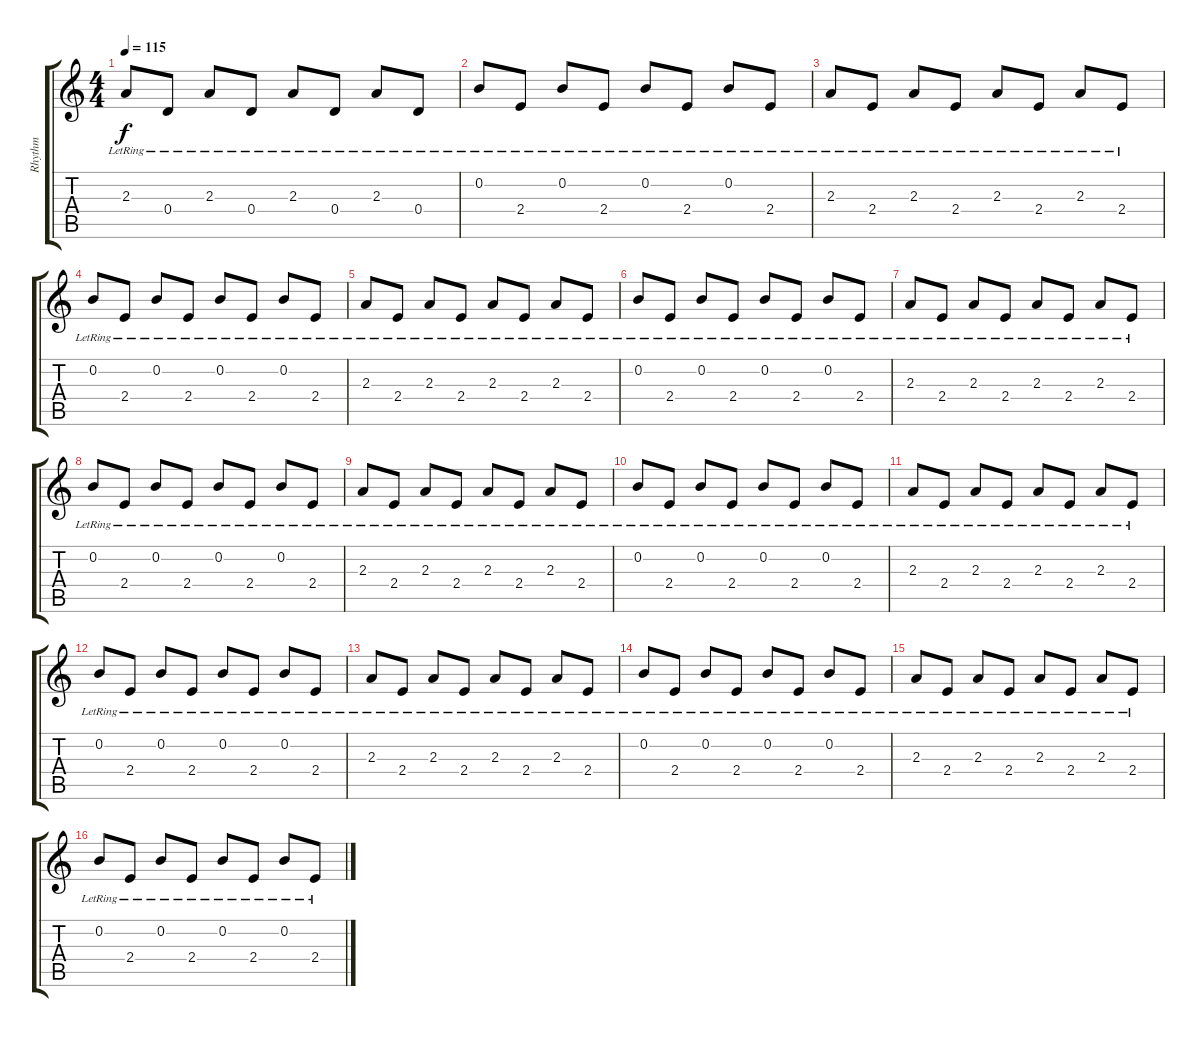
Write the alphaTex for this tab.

\track ("Rhythm" "Rhythm") {instrument acousticguitarsteel}
\staff {score tabs}
\tuning (E4 B3 G3 D3 A2 E2) {hide}
\ts (4 4)
\tempo 115
\clef g2
\ks c
2.3{lr}.8{dy f} 0.4{lr}.8 2.3{lr}.8 0.4{lr}.8 2.3{lr}.8 0.4{lr}.8 2.3{lr}.8 0.4{lr}.8 |
0.2{lr}.8 2.4{lr}.8 0.2{lr}.8 2.4{lr}.8 0.2{lr}.8 2.4{lr}.8 0.2{lr}.8 2.4{lr}.8 |
2.3{lr}.8 2.4{lr}.8 2.3{lr}.8 2.4{lr}.8 2.3{lr}.8 2.4{lr}.8 2.3{lr}.8 2.4{lr}.8 |
0.2{lr}.8 2.4{lr}.8 0.2{lr}.8 2.4{lr}.8 0.2{lr}.8 2.4{lr}.8 0.2{lr}.8 2.4{lr}.8 |
2.3{lr}.8 2.4{lr}.8 2.3{lr}.8 2.4{lr}.8 2.3{lr}.8 2.4{lr}.8 2.3{lr}.8 2.4{lr}.8 |
0.2{lr}.8 2.4{lr}.8 0.2{lr}.8 2.4{lr}.8 0.2{lr}.8 2.4{lr}.8 0.2{lr}.8 2.4{lr}.8 |
2.3{lr}.8 2.4{lr}.8 2.3{lr}.8 2.4{lr}.8 2.3{lr}.8 2.4{lr}.8 2.3{lr}.8 2.4{lr}.8 |
0.2{lr}.8 2.4{lr}.8 0.2{lr}.8 2.4{lr}.8 0.2{lr}.8 2.4{lr}.8 0.2{lr}.8 2.4{lr}.8 |
2.3{lr}.8 2.4{lr}.8 2.3{lr}.8 2.4{lr}.8 2.3{lr}.8 2.4{lr}.8 2.3{lr}.8 2.4{lr}.8 |
0.2{lr}.8 2.4{lr}.8 0.2{lr}.8 2.4{lr}.8 0.2{lr}.8 2.4{lr}.8 0.2{lr}.8 2.4{lr}.8 |
2.3{lr}.8 2.4{lr}.8 2.3{lr}.8 2.4{lr}.8 2.3{lr}.8 2.4{lr}.8 2.3{lr}.8 2.4{lr}.8 |
0.2{lr}.8 2.4{lr}.8 0.2{lr}.8 2.4{lr}.8 0.2{lr}.8 2.4{lr}.8 0.2{lr}.8 2.4{lr}.8 |
2.3{lr}.8 2.4{lr}.8 2.3{lr}.8 2.4{lr}.8 2.3{lr}.8 2.4{lr}.8 2.3{lr}.8 2.4{lr}.8 |
0.2{lr}.8 2.4{lr}.8 0.2{lr}.8 2.4{lr}.8 0.2{lr}.8 2.4{lr}.8 0.2{lr}.8 2.4{lr}.8 |
2.3{lr}.8 2.4{lr}.8 2.3{lr}.8 2.4{lr}.8 2.3{lr}.8 2.4{lr}.8 2.3{lr}.8 2.4{lr}.8 |
0.2{lr}.8 2.4{lr}.8 0.2{lr}.8 2.4{lr}.8 0.2{lr}.8 2.4{lr}.8 0.2{lr}.8 2.4{lr}.8
